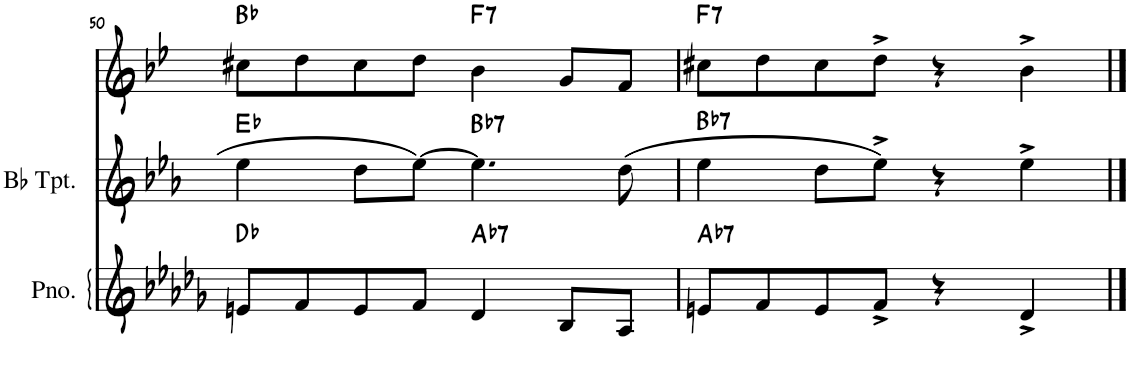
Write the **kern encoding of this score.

**kern	**harte	**kern	**harte	**kern	**harte
*part3	*part3	*part2	*part2	*part1	*part1
*staff3	*	*staff2	*	*staff1	*
*I"Piano	*	*I"Bb Trumpet	*	*I"Alto Sax	*
*I'Pno.	*	*I'Bb Tpt.	*	*I'Sax	*
!!LO:PB:g=z
*clefG2	*	*clefG2	*	*clefG2	*
*	*	*Trd1c2	*	*Trd5c9	*
*k[b-e-a-d-g-]	*	*k[b-e-a-]	*	*k[b-e-]	*
*M4/4	*	*M4/4	*	*M4/4	*
=50	=50	=50	=50	=50	=50
8en/L	Db:maj	4ee-\	Eb:maj	8cc#X\L	Bb:maj
8f/	.	.	.	8dd\	.
8e/	.	8dd\L	.	8cc#\	.
8f/J	.	[8ee-\J	.	8dd\J	.
!	!LO:H:kt=7	!	!LO:H:kt=7	!	!LO:H:kt=7
4d-/	Ab:7	4.ee-\]	Bb:7	4b-\	F:7
8B-/L	.	.	.	8g/L	.
8A-/J	.	(8dd\	.	8f/J	.
=51	=51	=51	=51	=51	=51
!	!LO:H:kt=7	!	!LO:H:kt=7	!	!LO:H:kt=7
8en/L	Ab:7	4ee-\	Bb:7	8cc#X\L	F:7
8f/	.	.	.	8dd\	.
8e/	.	8dd\L	.	8cc#\	.
8f^/J	.	8ee-^\J)	.	8dd^\J	.
4r	.	4r	.	4r	.
4d-^/	.	4ee-^\	.	4b-^\	.
==	==	==	==	==	==
*-	*-	*-	*-	*-	*-
